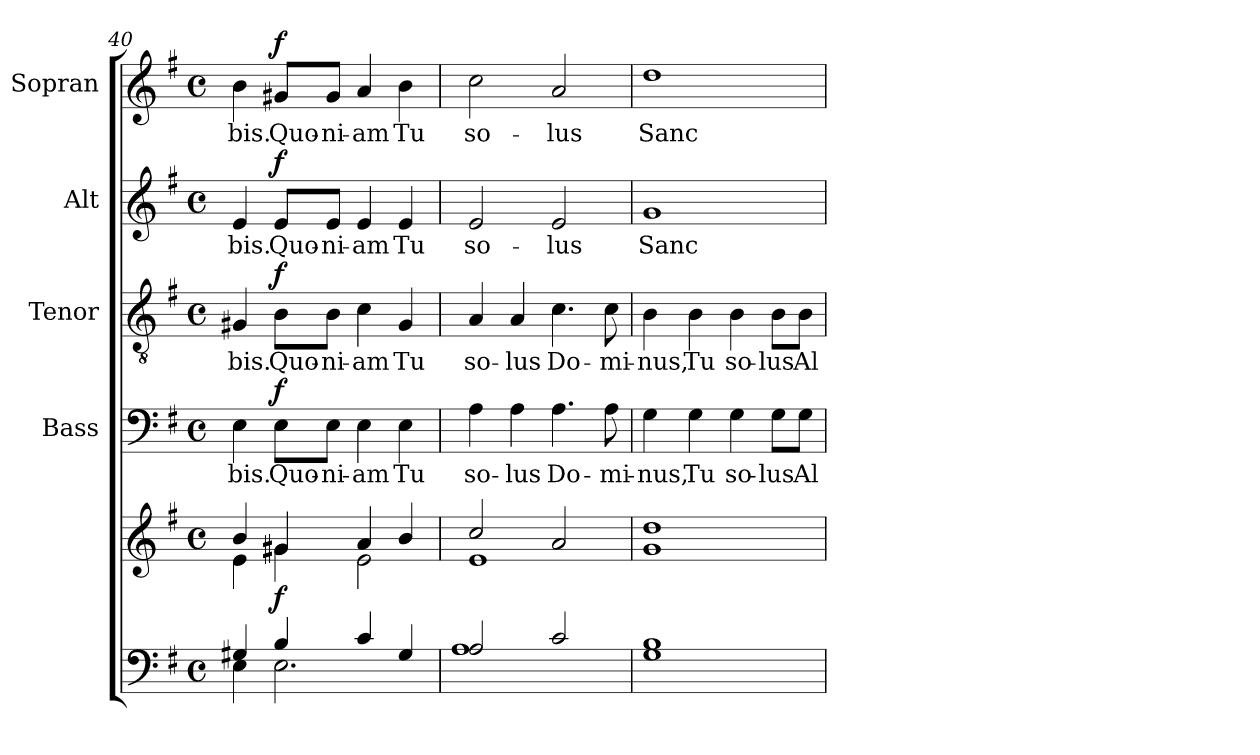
**kern	**kern	**dynam	**kern	**text	**dynam	**kern	**text	**dynam	**kern	**text	**dynam	**kern	**text	**dynam
*part5	*part5	*part5	*part4	*part4	*part4	*part3	*part3	*part3	*part2	*part2	*part2	*part1	*part1	*part1
*staff6	*staff5	*staff5/6	*staff4	*staff4	*staff4	*staff3	*staff3	*staff3	*staff2	*staff2	*staff2	*staff1	*staff1	*staff1
*	*	*	*I"Bass	*	*	*I"Tenor	*	*	*I"Alt	*	*	*I"Sopran	*	*
*	*	*	*I'B.	*	*	*I'T.	*	*	*I'A.	*	*	*I'S.	*	*
!!LO:LB:g=z
*clefF4	*clefG2	*	*clefF4	*	*	*clefGv2	*	*	*clefG2	*	*	*clefG2	*	*
*k[f#]	*k[f#]	*	*k[f#]	*	*	*k[f#]	*	*	*k[f#]	*	*	*k[f#]	*	*
*G:	*G:	*	*G:	*	*	*G:	*	*	*G:	*	*	*G:	*	*
*M4/4	*M4/4	*	*M4/4	*	*	*M4/4	*	*	*M4/4	*	*	*M4/4	*	*
*met(c)	*met(c)	*	*met(c)	*	*	*met(c)	*	*	*met(c)	*	*	*met(c)	*	*
=40	=40	=40	=40	=40	=40	=40	=40	=40	=40	=40	=40	=40	=40	=40
*^	*^	*	*	*	*	*	*	*	*	*	*	*	*	*
!	!	!	!	!	!	!LO:LY:b	!	!	!LO:LY:b	!	!	!LO:LY:b	!	!	!LO:LY:b	!
4G#X/	4E\	4b/	4e\	.	4E\	-bis.	.	4G#X/	-bis.	.	4e/	-bis.	.	4b\	-bis.	.
!	!	!	!	!LO:DY:b	!	!LO:LY:b	!LO:DY:a	!	!LO:LY:b	!LO:DY:a	!	!LO:LY:b	!LO:DY:a	!	!LO:LY:b	!LO:DY:a
4B/	2.E\	4g#X/	4g#\	f	8E\L	Quo-	f	8B\L	Quo-	f	8e/L	Quo-	f	8g#X/L	Quo-	f
!	!	!	!	!	!	!LO:LY:b	!	!	!LO:LY:b	!	!	!LO:LY:b	!	!	!LO:LY:b	!
.	.	.	.	.	8E\J	-ni-	.	8B\J	-ni-	.	8e/J	-ni-	.	8g#/J	-ni-	.
!	!	!	!	!	!	!LO:LY:b	!	!	!LO:LY:b	!	!	!LO:LY:b	!	!	!LO:LY:b	!
4c/	.	4a/	2e\	.	4E\	-am	.	4c\	-am	.	4e/	-am	.	4a/	-am	.
!	!	!	!	!	!	!LO:LY:b	!	!	!LO:LY:b	!	!	!LO:LY:b	!	!	!LO:LY:b	!
4G#/	.	4b/	.	.	4E\	Tu	.	4G#/	Tu	.	4e/	Tu	.	4b\	Tu	.
=41	=41	=41	=41	=41	=41	=41	=41	=41	=41	=41	=41	=41	=41	=41	=41	=41
!	!	!	!	!	!	!LO:LY:b	!	!	!LO:LY:b	!	!	!LO:LY:b	!	!	!LO:LY:b	!
2A/	1A	2cc/	1e	.	4A\	so-	.	4A/	so-	.	2e/	so-	.	2cc\	so-	.
!	!	!	!	!	!	!LO:LY:b	!	!	!LO:LY:b	!	!	!	!	!	!	!
.	.	.	.	.	4A\	-lus	.	4A/	-lus	.	.	.	.	.	.	.
!	!	!	!	!	!	!LO:LY:b	!	!	!LO:LY:b	!	!	!LO:LY:b	!	!	!LO:LY:b	!
2c/	.	2a/	.	.	4.A\	Do-	.	4.c\	Do-	.	2e/	-lus	.	2a/	-lus	.
!	!	!	!	!	!	!LO:LY:b	!	!	!LO:LY:b	!	!	!	!	!	!	!
.	.	.	.	.	8A\	-mi-	.	8c\	-mi-	.	.	.	.	.	.	.
=42	=42	=42	=42	=42	=42	=42	=42	=42	=42	=42	=42	=42	=42	=42	=42	=42
!	!	!	!	!	!	!LO:LY:b	!	!	!LO:LY:b	!	!	!LO:LY:b	!	!	!LO:LY:b	!
1B	1G	1dd	1g	.	4G\	-nus,	.	4B\	-nus,	.	1g	Sanc-	.	1dd	Sanc-	.
!	!	!	!	!	!	!LO:LY:b	!	!	!LO:LY:b	!	!	!	!	!	!	!
.	.	.	.	.	4G\	Tu	.	4B\	Tu	.	.	.	.	.	.	.
!	!	!	!	!	!	!LO:LY:b	!	!	!LO:LY:b	!	!	!	!	!	!	!
.	.	.	.	.	4G\	so-	.	4B\	so-	.	.	.	.	.	.	.
!	!	!	!	!	!	!LO:LY:b	!	!	!LO:LY:b	!	!	!	!	!	!	!
.	.	.	.	.	8G\L	-lus	.	8B\L	-lus	.	.	.	.	.	.	.
!	!	!	!	!	!	!LO:LY:b	!	!	!LO:LY:b	!	!	!	!	!	!	!
.	.	.	.	.	8G\J	Al-	.	8B\J	Al-	.	.	.	.	.	.	.
*v	*v	*	*	*	*	*	*	*	*	*	*	*	*	*	*	*
*	*v	*v	*	*	*	*	*	*	*	*	*	*	*	*	*
=	=	=	=	=	=	=	=	=	=	=	=	=	=	=
*-	*-	*-	*-	*-	*-	*-	*-	*-	*-	*-	*-	*-	*-	*-
